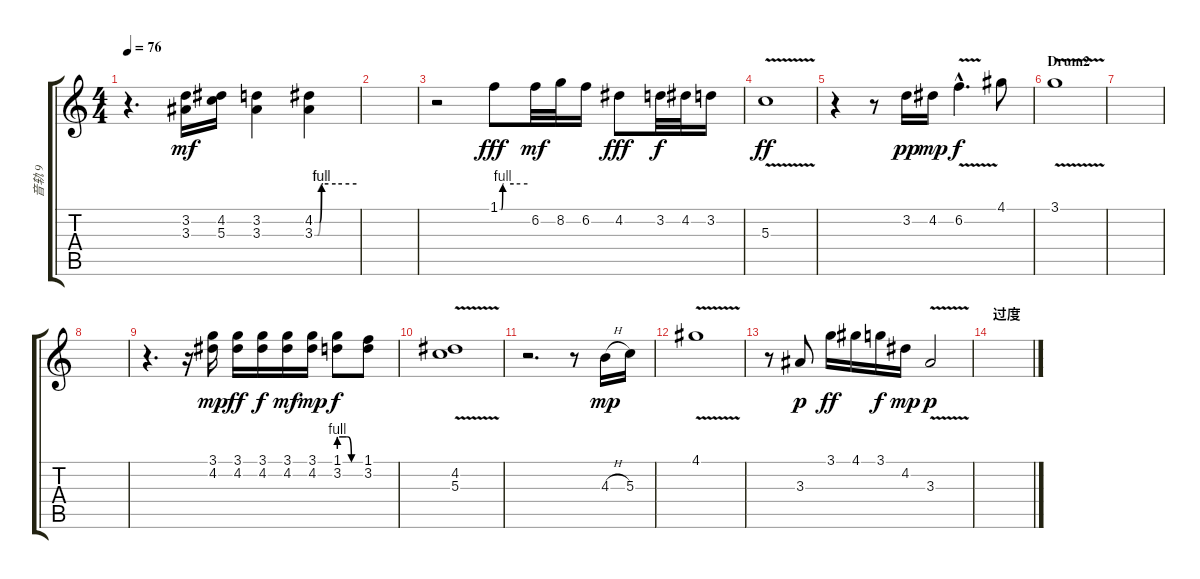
\track ("音轨 9" "音轨 9") {instrument acousticguitarnylon}
\staff {score tabs}
\tuning (E4 B3 G3 D3 A2 E2) {hide}
\ts (4 4)
\tempo 76
\clef g2
\ks c
r.4{d dy f} (3.2 3.3).16{dy mf} (4.2 5.3).16 (3.2 3.3).4 (4.2{be (custom 0 0 4 0 7 0 10 4 12 4 30 4 60 4)} 3.3{be (custom 0 0 4 0 9 4 30 4 60 4)}).4 |
|
r.2 1.1{be (custom 0 0 3 0 6 4 8 4 30 4 60 4)}.8{dy fff} 6.2.32{dy mf} 8.2.32 6.2.16 4.2.8{dy fff} 3.2.32{dy f} 4.2.32 3.2.16 |
5.3{v}.1{dy ff} |
r.4 r.8 3.2.16{dy pp} 4.2.16{dy mp} 6.2{v hac}.4{d dy f} 4.1.8 |
\section ("" "Drum2")
3.1{v}.1 |
|
|
r.4{d} r.16 (3.1 4.2).16{dy mp} (3.1 4.2).16{dy ff} (3.1 4.2).16{dy f} (3.1 4.2).16{dy mf} (3.1 4.2).16{dy mp} (1.1{be (custom 0 4 20 4 25 4 35 0 40 0 60 0)} 3.2).8{dy f} (1.1 3.2).8 |
(4.2{v} 5.3{v}).1 |
r.2{d} r.8 4.3{h}.16{dy mp} 5.3.16 |
4.1{v}.1 |
r.8 3.3.8{dy p} 3.1.16{dy ff} 4.1.16 3.1.16{dy f} 4.2.16{dy mp} 3.3{v}.2{dy p} |
\section ("" "过度")
